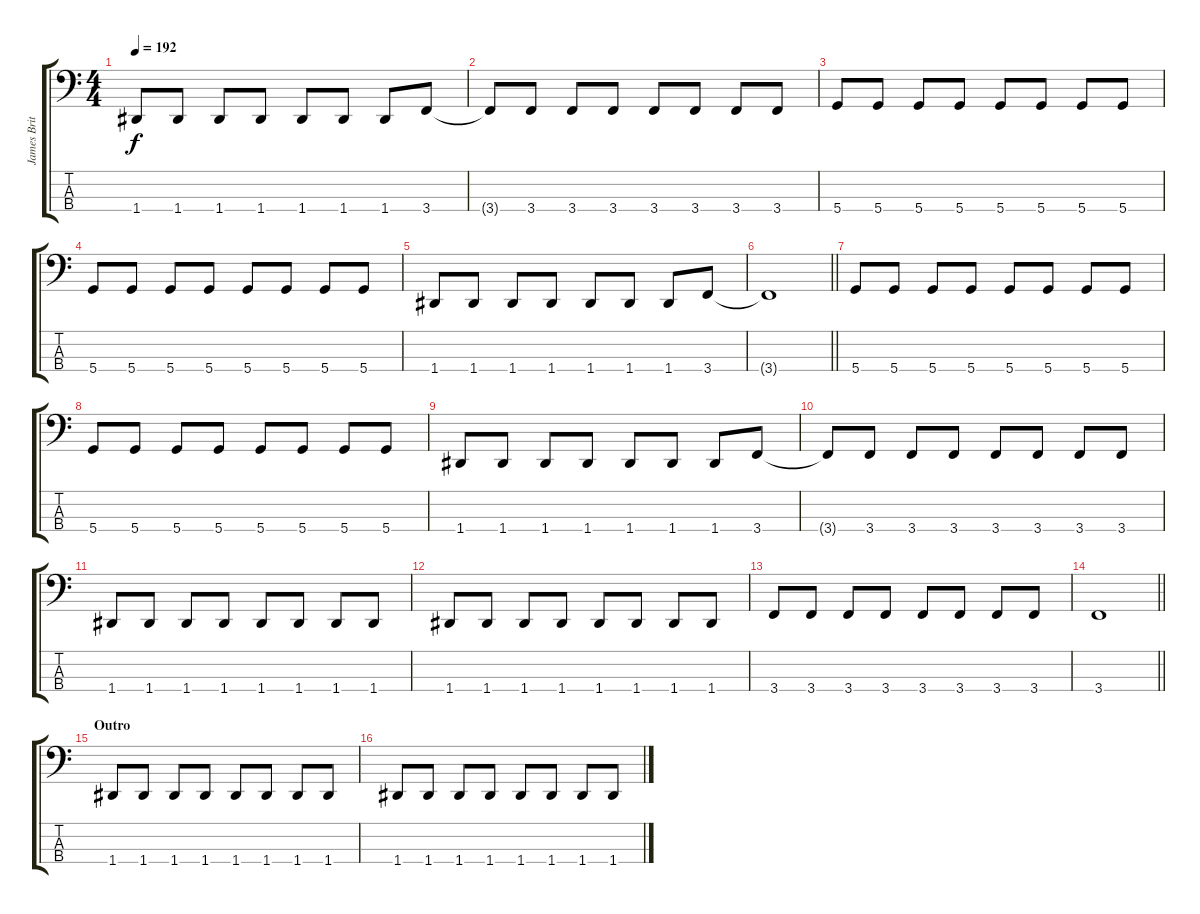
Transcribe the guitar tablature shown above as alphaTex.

\track ("James Britton" "James Brit") {instrument electricbasspick}
\staff {score tabs}
\tuning (F2 C2 G1 D1) {hide}
\ts (4 4)
\tempo 192
\clef f4
\ks c
1.4.8{dy f} 1.4.8 1.4.8 1.4.8 1.4.8 1.4.8 1.4.8 3.4.8 |
3.4{t}.8 3.4.8 3.4.8 3.4.8 3.4.8 3.4.8 3.4.8 3.4.8 |
5.4.8 5.4.8 5.4.8 5.4.8 5.4.8 5.4.8 5.4.8 5.4.8 |
5.4.8 5.4.8 5.4.8 5.4.8 5.4.8 5.4.8 5.4.8 5.4.8 |
1.4.8 1.4.8 1.4.8 1.4.8 1.4.8 1.4.8 1.4.8 3.4.8 |
\barLineRight lightlight
3.4{t}.1 |
5.4.8 5.4.8 5.4.8 5.4.8 5.4.8 5.4.8 5.4.8 5.4.8 |
5.4.8 5.4.8 5.4.8 5.4.8 5.4.8 5.4.8 5.4.8 5.4.8 |
1.4.8 1.4.8 1.4.8 1.4.8 1.4.8 1.4.8 1.4.8 3.4.8 |
3.4{t}.8 3.4.8 3.4.8 3.4.8 3.4.8 3.4.8 3.4.8 3.4.8 |
1.4.8 1.4.8 1.4.8 1.4.8 1.4.8 1.4.8 1.4.8 1.4.8 |
1.4.8 1.4.8 1.4.8 1.4.8 1.4.8 1.4.8 1.4.8 1.4.8 |
3.4.8 3.4.8 3.4.8 3.4.8 3.4.8 3.4.8 3.4.8 3.4.8 |
\barLineRight lightlight
3.4.1 |
\section ("" "Outro")
1.4.8 1.4.8 1.4.8 1.4.8 1.4.8 1.4.8 1.4.8 1.4.8 |
1.4.8 1.4.8 1.4.8 1.4.8 1.4.8 1.4.8 1.4.8 1.4.8
